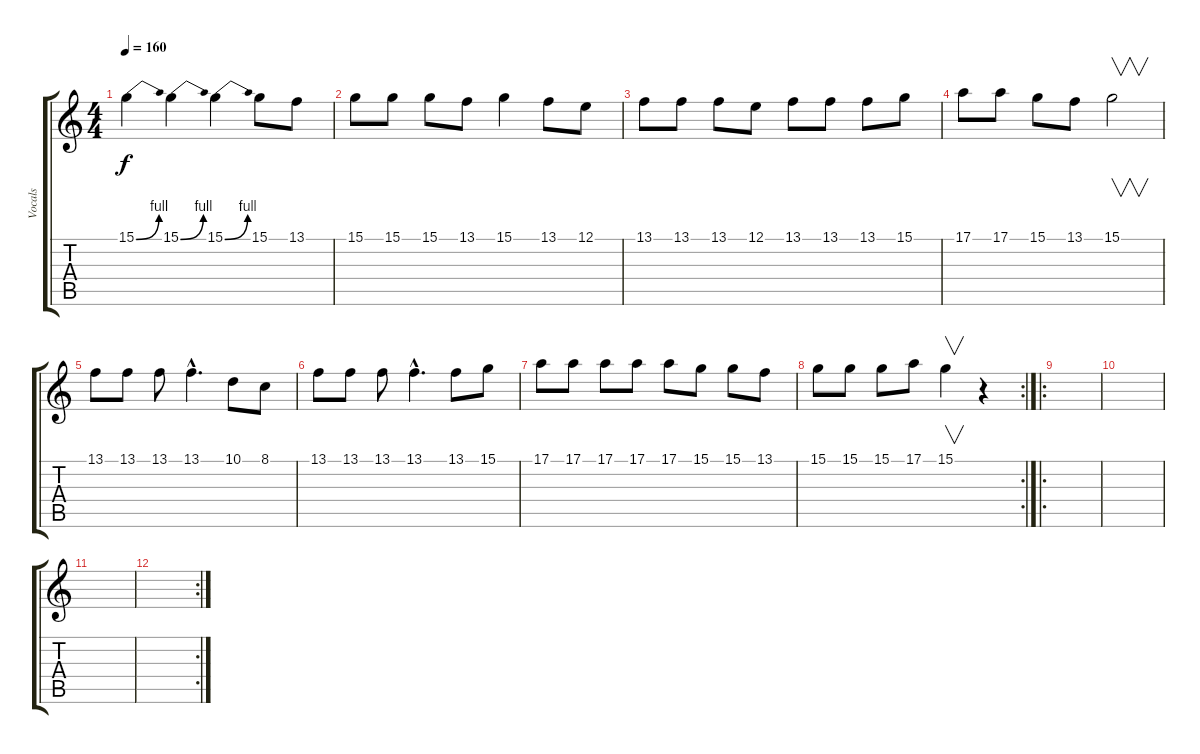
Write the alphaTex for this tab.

\track ("Vocals" "Vocals") {instrument stringensemble1}
\staff {score tabs}
\tuning (E4 B3 G3 D3 A2 E2) {hide}
\ts (4 4)
\tempo 160
\clef g2
\ks c
15.1{be (bend 0 0 60 4)}.4{dy f} 15.1{be (bend 0 0 60 4)}.4 15.1{be (bend 0 0 60 4)}.4 15.1.8 13.1.8 |
15.1.8 15.1.8 15.1.8 13.1.8 15.1.4 13.1.8 12.1.8 |
13.1.8 13.1.8 13.1.8 12.1.8 13.1.8 13.1.8 13.1.8 15.1.8 |
17.1.8 17.1.8 15.1.8 13.1.8 15.1.2{v} |
13.1.8 13.1.8 13.1.8 13.1{hac}.4{d} 10.1.8 8.1.8 |
13.1.8 13.1.8 13.1.8 13.1{hac}.4{d} 13.1.8 15.1.8 |
17.1.8 17.1.8 17.1.8 17.1.8 17.1.8 15.1.8 15.1.8 13.1.8 |
\rc 2
15.1.8 15.1.8 15.1.8 17.1.8 15.1.4{v} r.4 |
\ro
|
|
|
\rc 2
